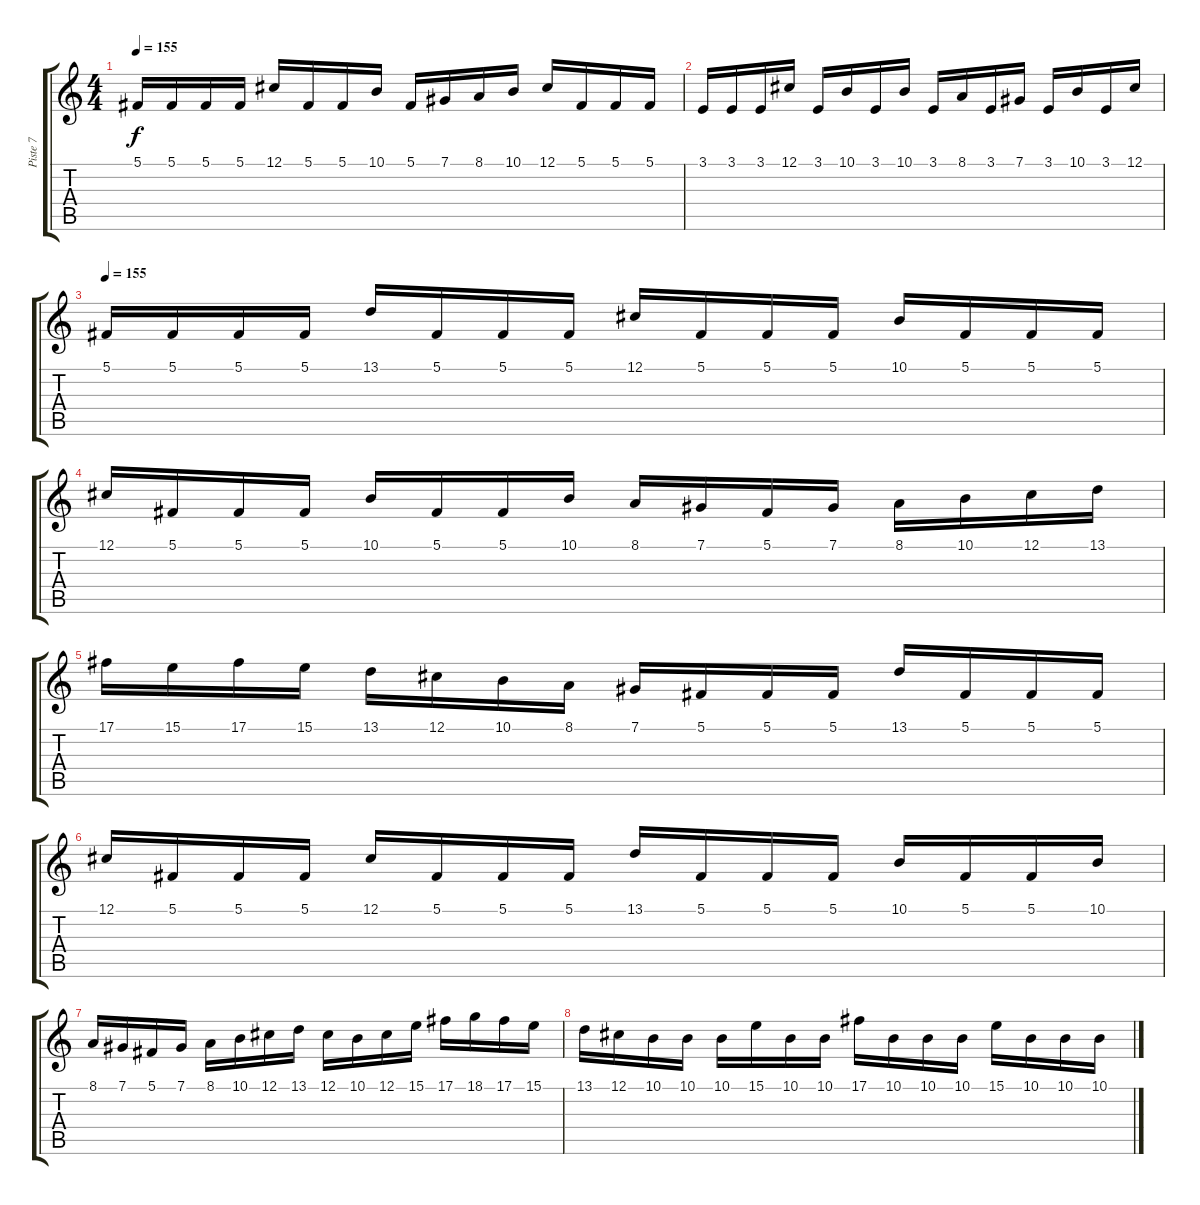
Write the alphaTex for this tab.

\track ("Piste 7" "Piste 7") {instrument harpsichord}
\staff {score tabs}
\tuning (Db4 Ab3 E3 B2 Gb2 Db2) {hide}
\ts (4 4)
\tempo 155
\clef g2
\ks c
5.1.16{dy f} 5.1.16 5.1.16 5.1.16 12.1.16 5.1.16 5.1.16 10.1.16 5.1.16 7.1.16 8.1.16 10.1.16 12.1.16 5.1.16 5.1.16 5.1.16 |
3.1.16 3.1.16 3.1.16 12.1.16 3.1.16 10.1.16 3.1.16 10.1.16 3.1.16 8.1.16 3.1.16 7.1.16 3.1.16 10.1.16 3.1.16 12.1.16 |
\tempo 155
5.1.16{volume 15 instrument harpsichord} 5.1.16 5.1.16 5.1.16 13.1.16 5.1.16 5.1.16 5.1.16 12.1.16 5.1.16 5.1.16 5.1.16 10.1.16 5.1.16 5.1.16 5.1.16 |
12.1.16 5.1.16 5.1.16 5.1.16 10.1.16 5.1.16 5.1.16 10.1.16 8.1.16 7.1.16 5.1.16 7.1.16 8.1.16 10.1.16 12.1.16 13.1.16 |
17.1.16 15.1.16 17.1.16 15.1.16 13.1.16 12.1.16 10.1.16 8.1.16 7.1.16 5.1.16 5.1.16 5.1.16 13.1.16 5.1.16 5.1.16 5.1.16 |
12.1.16 5.1.16 5.1.16 5.1.16 12.1.16 5.1.16 5.1.16 5.1.16 13.1.16 5.1.16 5.1.16 5.1.16 10.1.16 5.1.16 5.1.16 10.1.16 |
8.1.16 7.1.16 5.1.16 7.1.16 8.1.16 10.1.16 12.1.16 13.1.16 12.1.16 10.1.16 12.1.16 15.1.16 17.1.16 18.1.16 17.1.16 15.1.16 |
13.1.16 12.1.16 10.1.16 10.1.16 10.1.16 15.1.16 10.1.16 10.1.16 17.1.16 10.1.16 10.1.16 10.1.16 15.1.16 10.1.16 10.1.16 10.1.16
